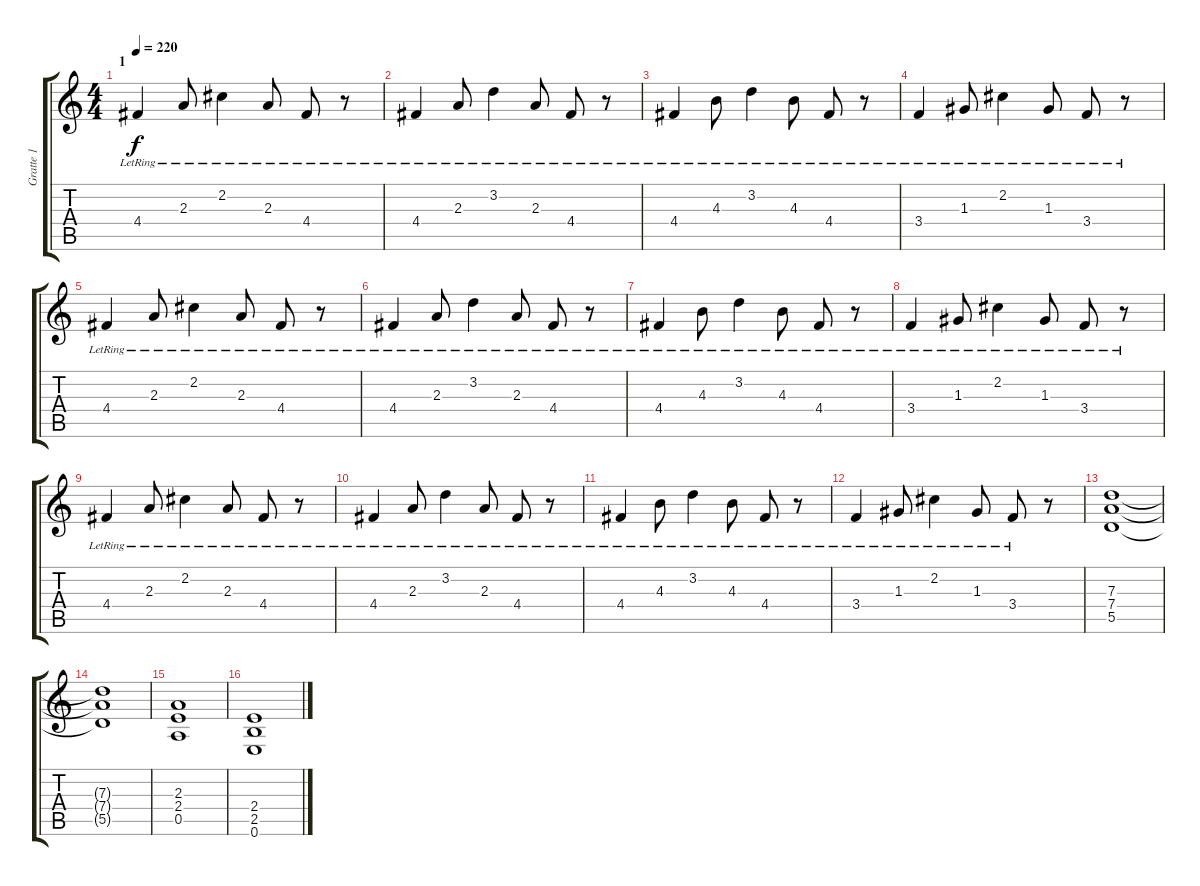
\track ("Gratte 1" "Gratte 1") {instrument overdrivenguitar}
\staff {score tabs}
\tuning (E4 B3 G3 D3 A2 E2) {hide}
\ts (4 4)
\section ("" "1")
\tempo 220
\clef g2
\ks c
4.4{lr}.4{dy f instrument overdrivenguitar} 2.3{lr}.8 2.2{lr}.4 2.3{lr}.8 4.4{lr}.8 r.8 |
4.4{lr}.4 2.3{lr}.8 3.2{lr}.4 2.3{lr}.8 4.4{lr}.8 r.8 |
4.4{lr}.4 4.3{lr}.8 3.2{lr}.4 4.3{lr}.8 4.4{lr}.8 r.8 |
3.4{lr}.4 1.3{lr}.8 2.2{lr}.4 1.3{lr}.8 3.4{lr}.8 r.8 |
4.4{lr}.4 2.3{lr}.8 2.2{lr}.4 2.3{lr}.8 4.4{lr}.8 r.8 |
4.4{lr}.4 2.3{lr}.8 3.2{lr}.4 2.3{lr}.8 4.4{lr}.8 r.8 |
4.4{lr}.4 4.3{lr}.8 3.2{lr}.4 4.3{lr}.8 4.4{lr}.8 r.8 |
3.4{lr}.4 1.3{lr}.8 2.2{lr}.4 1.3{lr}.8 3.4{lr}.8 r.8 |
4.4{lr}.4 2.3{lr}.8 2.2{lr}.4 2.3{lr}.8 4.4{lr}.8 r.8 |
4.4{lr}.4 2.3{lr}.8 3.2{lr}.4 2.3{lr}.8 4.4{lr}.8 r.8 |
4.4{lr}.4 4.3{lr}.8 3.2{lr}.4 4.3{lr}.8 4.4{lr}.8 r.8 |
3.4{lr}.4 1.3{lr}.8 2.2{lr}.4 1.3{lr}.8 3.4{lr}.8 r.8 |
(7.3 7.4 5.5).1 |
(7.3{t} 7.4{t} 5.5{t}).1 |
(2.3 2.4 0.5).1 |
(2.4 2.5 0.6).1
